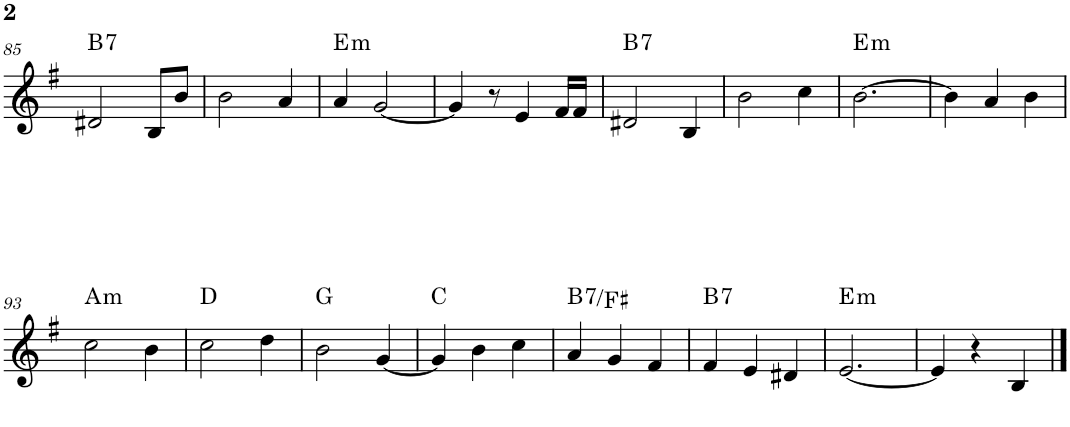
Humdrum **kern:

**kern	**harte
*part1	*part1
*staff1	*
*I"Piano	*
*I'Pno.	*
!!LO:PB:g=z
*clefG2	*
*k[f#]	*
*M3/4	*
=85	=85
!	!LO:H:kt=7
2d#X/	B:7
8B/L	.
8b/J	.
=86	=86
2b\	.
4a/	.
=87	=87
!	!LO:H:kt=m
4a/	E:min
[2g/	.
=88	=88
4g/]	.
8r	.
4e/	.
16f#/LL	.
16f#/JJ	.
=89	=89
!	!LO:H:kt=7
2d#X/	B:7
4B/	.
=90	=90
2b\	.
4cc\	.
=91	=91
!	!LO:H:kt=m
[2.b\	E:min
=92	=92
4b\]	.
4a/	.
4b\	.
!!LO:LB:g=z
=93	=93
!	!LO:H:kt=m
2cc\	A:min
4b\	.
=94	=94
2cc\	D:maj
4dd\	.
=95	=95
2b\	G:maj
[4g/	.
=96	=96
4g/]	C:maj
4b\	.
4cc\	.
=97	=97
!	!LO:H:kt=7
4a/	B:7/5
4g/	.
4f#/	.
=98	=98
!	!LO:H:kt=7
4f#/	B:7
4e/	.
4d#X/	.
=99	=99
!	!LO:H:kt=m
[2.e/	E:min
=100	=100
4e/]	.
4r	.
4B/	.
==	==
*-	*-
